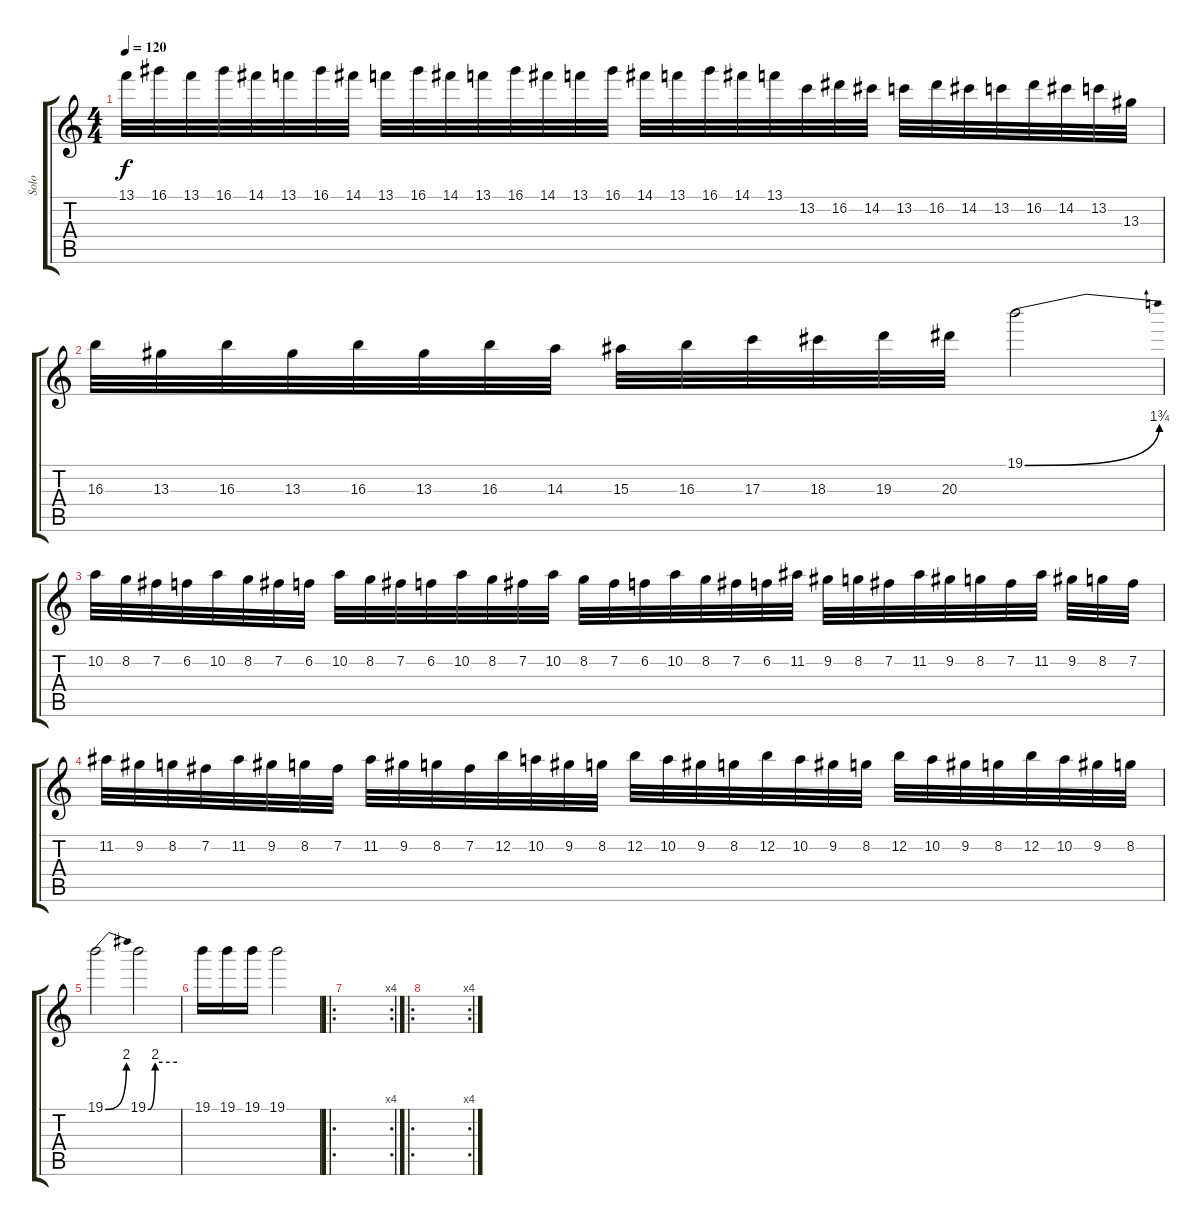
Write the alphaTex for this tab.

\track ("Solo" "Solo") {instrument distortionguitar}
\staff {score tabs}
\tuning (E4 B3 G3 D3 A2 E2) {hide}
\ts (4 4)
\tempo 120
\clef g2
\ks c
13.1.32{dy f} 16.1.32 13.1.32 16.1.32 14.1.32 13.1.32 16.1.32 14.1.32 13.1.32 16.1.32 14.1.32 13.1.32 16.1.32 14.1.32 13.1.32 16.1.32 14.1.32 13.1.32 16.1.32 14.1.32 13.1.32 13.2.32 16.2.32 14.2.32 13.2.32 16.2.32 14.2.32 13.2.32 16.2.32 14.2.32 13.2.32 13.3.32 |
16.3.32 13.3.32 16.3.32 13.3.32 16.3.32 13.3.32 16.3.32 14.3.32 15.3.32 16.3.32 17.3.32 18.3.32 19.3.32 20.3.32 19.1{be (bend 0 0 60 7)}.2 |
10.2.32 8.2.32 7.2.32 6.2.32 10.2.32 8.2.32 7.2.32 6.2.32 10.2.32 8.2.32 7.2.32 6.2.32 10.2.32 8.2.32 7.2.32 10.2.32 8.2.32 7.2.32 6.2.32 10.2.32 8.2.32 7.2.32 6.2.32 11.2.32 9.2.32 8.2.32 7.2.32 11.2.32 9.2.32 8.2.32 7.2.32 11.2.32 9.2.32 8.2.32 7.2.32 |
11.2.32 9.2.32 8.2.32 7.2.32 11.2.32 9.2.32 8.2.32 7.2.32 11.2.32 9.2.32 8.2.32 7.2.32 12.2.32 10.2.32 9.2.32 8.2.32 12.2.32 10.2.32 9.2.32 8.2.32 12.2.32 10.2.32 9.2.32 8.2.32 12.2.32 10.2.32 9.2.32 8.2.32 12.2.32 10.2.32 9.2.32 8.2.32 |
19.1{be (bend 0 0 60 8)}.2 19.1{be (custom 0 0 15 8 30 8 45 8 60 8)}.2 |
19.1.16 19.1.16 19.1.16 19.1.2 |
\ro
\rc 4
|
\ro
\rc 4
